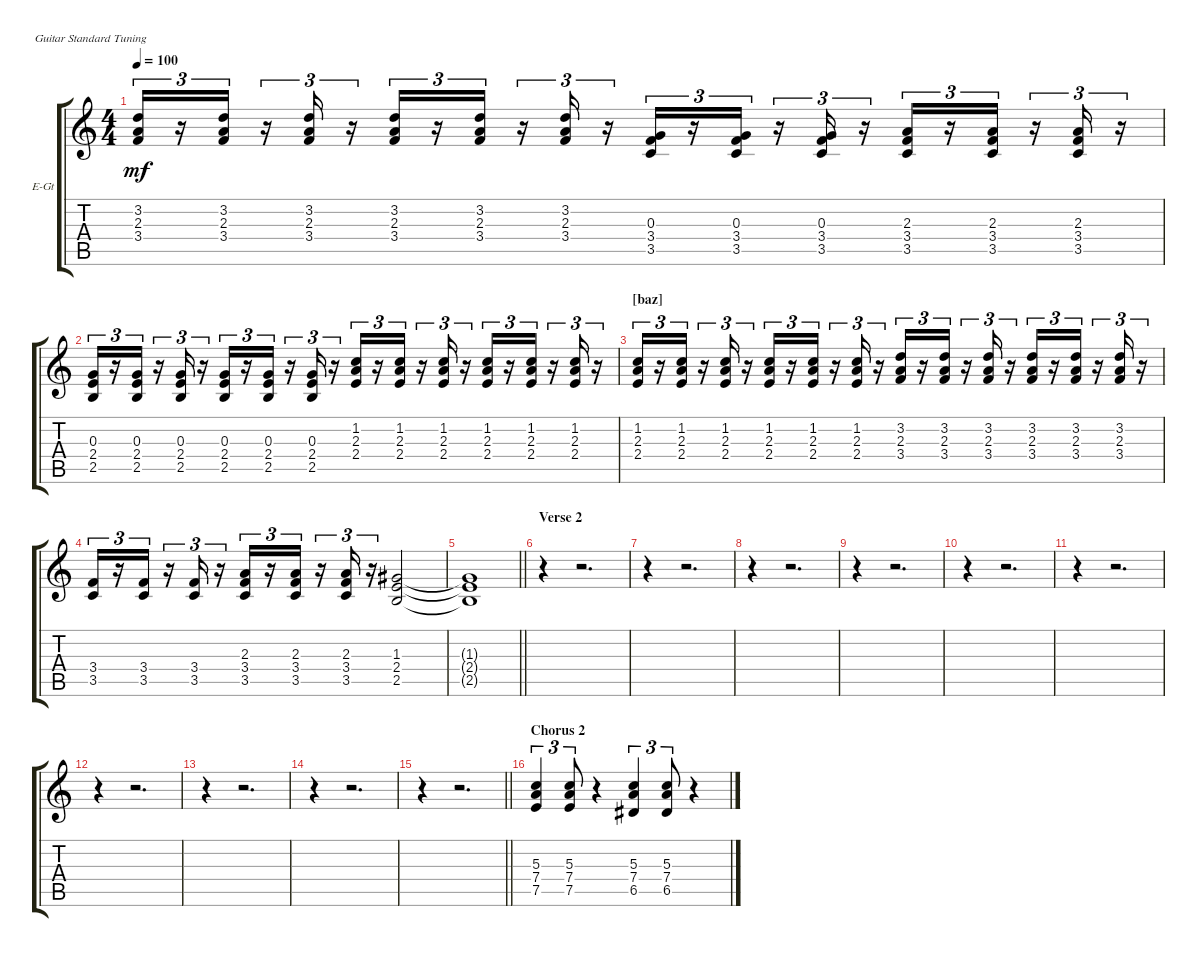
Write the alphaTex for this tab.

\bracketExtendMode groupsimilarinstruments
\firstSystemTrackNameOrientation horizontal
\otherSystemsTrackNameOrientation horizontal
\track ("guitar drive (Rodion Kravkl)" "E-Gt") {instrument electricguitarjazz}
\staff {score tabs}
\tuning (E4 B3 G3 D3 A2 E2)
\ts (4 4)
\tempo 100
\clef g2
\ks aminor
(3.4 2.3 3.2).16{tu (3 2) dy mf} r.16{tu (3 2)} (3.4 2.3 3.2).16{tu (3 2)} r.16{tu (3 2)} (3.2 2.3 3.4).16{tu (3 2)} r.16{tu (3 2)} (3.2 2.3 3.4).16{tu (3 2)} r.16{tu (3 2)} (3.2 2.3 3.4).16{tu (3 2)} r.16{tu (3 2)} (3.2 2.3 3.4).16{tu (3 2)} r.16{tu (3 2)} (3.5 3.4 0.3).16{tu (3 2)} r.16{tu (3 2)} (3.5 3.4 0.3).16{tu (3 2)} r.16{tu (3 2)} (3.5 3.4 0.3).16{tu (3 2)} r.16{tu (3 2)} (3.5 3.4 2.3).16{tu (3 2)} r.16{tu (3 2)} (2.3 3.4 3.5).16{tu (3 2)} r.16{tu (3 2)} (2.3 3.4 3.5).16{tu (3 2)} r.16{tu (3 2)} |
(2.4 0.3 2.5).16{tu (3 2)} r.16{tu (3 2)} (2.4 0.3 2.5).16{tu (3 2)} r.16{tu (3 2)} (0.3 2.4 2.5).16{tu (3 2)} r.16{tu (3 2)} (0.3 2.4 2.5).16{tu (3 2)} r.16{tu (3 2)} (0.3 2.4 2.5).16{tu (3 2)} r.16{tu (3 2)} (0.3 2.4 2.5).16{tu (3 2)} r.16{tu (3 2)} (2.4 2.3 1.2).16{tu (3 2)} r.16{tu (3 2)} (2.4 2.3 1.2).16{tu (3 2)} r.16{tu (3 2)} (2.4 2.3 1.2).16{tu (3 2)} r.16{tu (3 2)} (2.4 2.3 1.2).16{tu (3 2)} r.16{tu (3 2)} (2.3 2.4 1.2).16{tu (3 2)} r.16{tu (3 2)} (2.3 2.4 1.2).16{tu (3 2)} r.16{tu (3 2)} |
\section ("" "[baz]")
(2.4 2.3 1.2).16{tu (3 2)} r.16{tu (3 2)} (2.4 2.3 1.2).16{tu (3 2)} r.16{tu (3 2)} (2.4 2.3 1.2).16{tu (3 2)} r.16{tu (3 2)} (2.4 2.3 1.2).16{tu (3 2)} r.16{tu (3 2)} (2.3 2.4 1.2).16{tu (3 2)} r.16{tu (3 2)} (2.3 2.4 1.2).16{tu (3 2)} r.16{tu (3 2)} (3.4 2.3 3.2).16{tu (3 2)} r.16{tu (3 2)} (3.4 2.3 3.2).16{tu (3 2)} r.16{tu (3 2)} (3.2 2.3 3.4).16{tu (3 2)} r.16{tu (3 2)} (3.2 2.3 3.4).16{tu (3 2)} r.16{tu (3 2)} (3.2 2.3 3.4).16{tu (3 2)} r.16{tu (3 2)} (3.2 2.3 3.4).16{tu (3 2)} r.16{tu (3 2)} |
(3.5 3.4).16{tu (3 2)} r.16{tu (3 2)} (3.5 3.4).16{tu (3 2)} r.16{tu (3 2)} (3.5 3.4).16{tu (3 2)} r.16{tu (3 2)} (3.5 3.4 2.3).16{tu (3 2)} r.16{tu (3 2)} (2.3 3.4 3.5).16{tu (3 2)} r.16{tu (3 2)} (2.3 3.4 3.5).16{tu (3 2)} r.16{tu (3 2)} (2.4 2.5 1.3).2 |
\barLineRight lightlight
(2.5{t} 2.4{t} 1.3{t}).1 |
\section ("" "Verse 2")
r.4 r.2{d} |
r.4 r.2{d} |
r.4 r.2{d} |
r.4 r.2{d} |
r.4 r.2{d} |
r.4 r.2{d} |
r.4 r.2{d} |
r.4 r.2{d} |
r.4 r.2{d} |
\barLineRight lightlight
r.4 r.2{d} |
\section ("" "Chorus 2")
(7.5 7.4 5.3).4{tu (3 2)} (7.5 7.4 5.3).8{tu (3 2)} r.4 (6.5 7.4 5.3).4{tu (3 2)} (6.5 7.4 5.3).8{tu (3 2)} r.4
